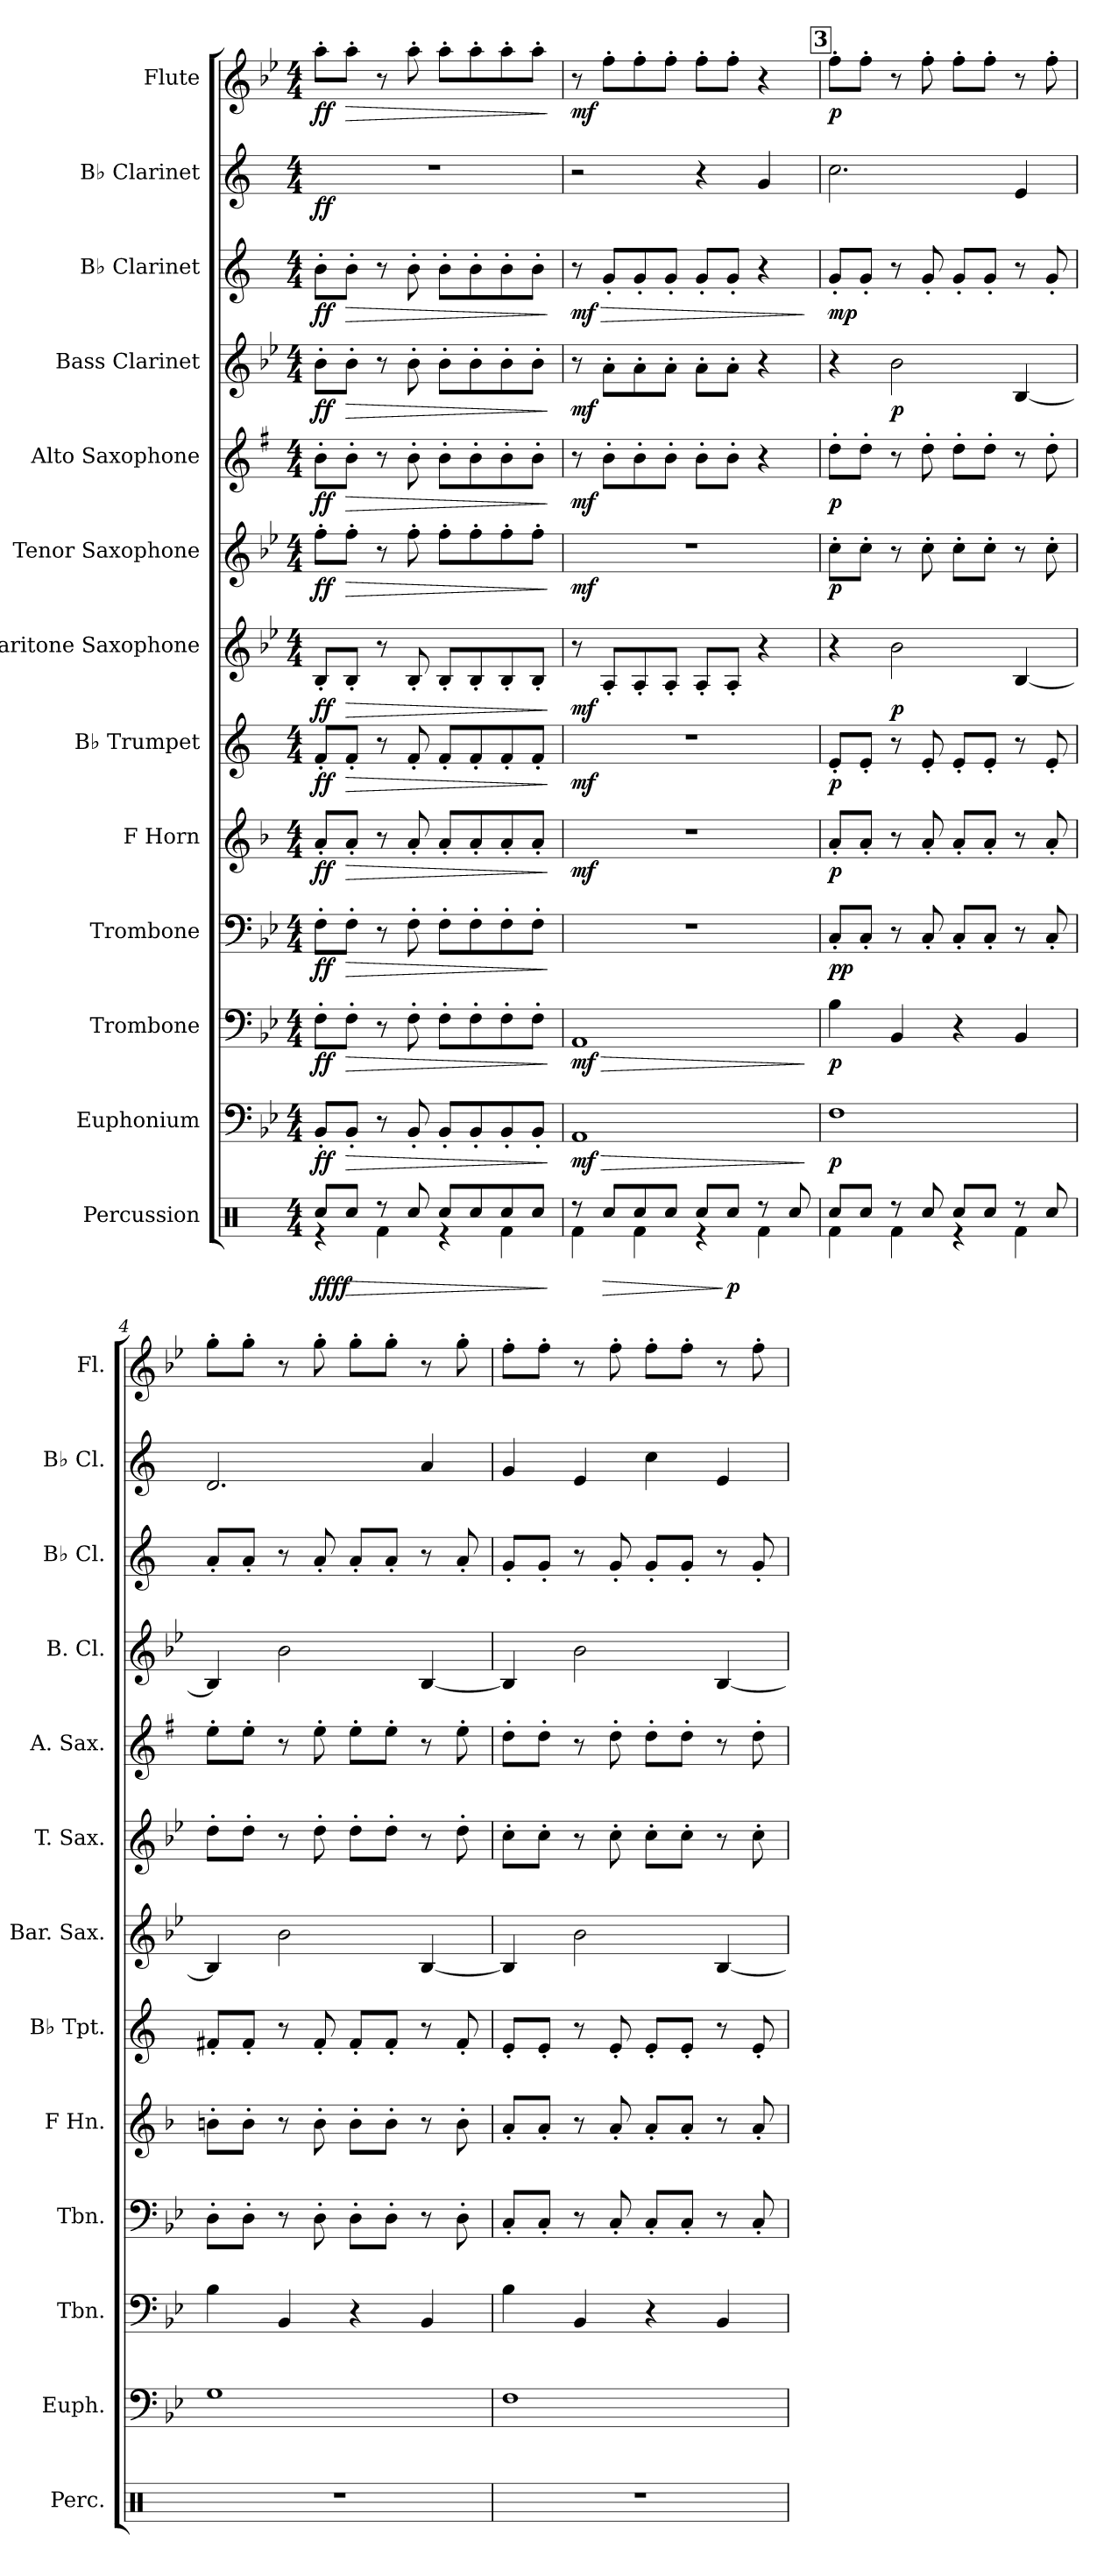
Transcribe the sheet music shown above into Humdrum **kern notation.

**kern	**dynam	**kern	**dynam	**kern	**dynam	**kern	**dynam	**kern	**dynam	**kern	**dynam	**kern	**dynam	**kern	**dynam	**kern	**dynam	**kern	**dynam	**kern	**dynam	**kern	**dynam	**kern	**dynam
*part13	*part13	*part12	*part12	*part11	*part11	*part10	*part10	*part9	*part9	*part8	*part8	*part7	*part7	*part6	*part6	*part5	*part5	*part4	*part4	*part3	*part3	*part2	*part2	*part1	*part1
*staff13	*staff13	*staff12	*staff12	*staff11	*staff11	*staff10	*staff10	*staff9	*staff9	*staff8	*staff8	*staff7	*staff7	*staff6	*staff6	*staff5	*staff5	*staff4	*staff4	*staff3	*staff3	*staff2	*staff2	*staff1	*staff1
*I"Percussion	*	*I"Euphonium	*	*I"Trombone	*	*I"Trombone	*	*I"F Horn	*	*I"B♭ Trumpet	*	*I"Baritone Saxophone	*	*I"Tenor Saxophone	*	*I"Alto Saxophone	*	*I"Bass Clarinet	*	*I"B♭ Clarinet	*	*I"B♭ Clarinet	*	*I"Flute	*
*I'Perc.	*	*I'Euph.	*	*I'Tbn.	*	*I'Tbn.	*	*I'F Hn.	*	*I'B♭ Tpt.	*	*I'Bar. Sax.	*	*I'T. Sax.	*	*I'A. Sax.	*	*I'B. Cl.	*	*I'B♭ Cl.	*	*I'B♭ Cl.	*	*I'Fl.	*
*clefX	*	*clefF4	*	*clefF4	*	*clefF4	*	*clefG2	*	*clefG2	*	*clefG2	*	*clefG2	*	*clefG2	*	*clefG2	*	*clefG2	*	*clefG2	*	*clefG2	*
*	*	*	*	*	*	*	*	*ITrd4c7	*	*ITrd1c2	*	*ITrd12c21	*	*ITrd8c14	*	*ITrd5c9	*	*ITrd8c14	*	*ITrd1c2	*	*ITrd1c2	*	*	*
*k[]	*	*k[b-e-]	*	*k[b-e-]	*	*k[b-e-]	*	*k[b-e-]	*	*k[b-e-]	*	*k[b-e-]	*	*k[b-e-]	*	*k[b-e-]	*	*k[b-e-]	*	*k[b-e-]	*	*k[b-e-]	*	*k[b-e-]	*
*M4/4	*	*M4/4	*	*M4/4	*	*M4/4	*	*M4/4	*	*M4/4	*	*M4/4	*	*M4/4	*	*M4/4	*	*M4/4	*	*M4/4	*	*M4/4	*	*M4/4	*
*MM140	*	*MM140	*	*MM140	*	*MM140	*	*MM140	*	*MM140	*	*MM140	*	*MM140	*	*MM140	*	*MM140	*	*MM140	*	*MM140	*	*MM140	*
=1	=1	=1	=1	=1	=1	=1	=1	=1	=1	=1	=1	=1	=1	=1	=1	=1	=1	=1	=1	=1	=1	=1	=1	=1	=1
*^	*	*	*	*	*	*	*	*	*	*	*	*	*	*	*	*	*	*	*	*	*	*	*	*	*
!	!	!LO:DY:b	!	!	!	!	!	!	!	!	!	!	!	!	!	!	!	!	!	!	!	!	!	!	!	!
!	!	!LO:DY:n=1:b	!	!LO:DY:b	!	!LO:DY:b	!	!LO:DY:b	!	!LO:DY:b	!	!LO:DY:b	!	!LO:DY:b	!	!LO:DY:b	!	!LO:DY:b	!	!LO:DY:b	!	!LO:DY:b	!	!LO:DY:b	!	!LO:DY:b
8Rcc/L	4r	ff ff	8BB-'/L	ff	8F'\L	ff	8F'\L	ff	8d'/L	ff	8e-'/L	ff	8BB-'/L	ff	8f'\L	ff	8d'\L	ff	8B-'\L	ff	8a'\L	ff	1r	ff	8aa'\L	ff
!	!	!LO:HP:b	!	!LO:HP:b	!	!LO:HP:b	!	!LO:HP:b	!	!LO:HP:b	!	!LO:HP:b	!	!LO:HP:b	!	!LO:HP:b	!	!LO:HP:b	!	!LO:HP:b	!	!LO:HP:b	!	!	!	!LO:HP:b
8Rcc/J	.	>	8BB-'/J	>	8F'\J	>	8F'\J	>	8d'/J	>	8e-'/J	>	8BB-'/J	>	8f'\J	>	8d'\J	>	8B-'\J	>	8a'\J	>	.	.	8aa'\J	>
8r	4Rf\	.	8r	.	8r	.	8r	.	8r	.	8r	.	8r	.	8r	.	8r	.	8r	.	8r	.	.	.	8r	.
8Rcc/	.	.	8BB-'/	.	8F'\	.	8F'\	.	8d'/	.	8e-'/	.	8BB-'/	.	8f'\	.	8d'\	.	8B-'\	.	8a'\	.	.	.	8aa'\	.
8Rcc/L	4r	.	8BB-'/L	.	8F'\L	.	8F'\L	.	8d'/L	.	8e-'/L	.	8BB-'/L	.	8f'\L	.	8d'\L	.	8B-'\L	.	8a'\L	.	.	.	8aa'\L	.
8Rcc/	.	.	8BB-'/	.	8F'\	.	8F'\	.	8d'/	.	8e-'/	.	8BB-'/	.	8f'\	.	8d'\	.	8B-'\	.	8a'\	.	.	.	8aa'\	.
8Rcc/	4Rf\	.	8BB-'/	.	8F'\	.	8F'\	.	8d'/	.	8e-'/	.	8BB-'/	.	8f'\	.	8d'\	.	8B-'\	.	8a'\	.	.	.	8aa'\	.
8Rcc/J	.	.	8BB-'/J	.	8F'\J	.	8F'\J	.	8d'/J	.	8e-'/J	.	8BB-'/J	.	8f'\J	.	8d'\J	.	8B-'\J	.	8a'\J	.	.	.	8aa'\J	.
*v	*v	*	*	*	*	*	*	*	*	*	*	*	*	*	*	*	*	*	*	*	*	*	*	*	*	*
.	]	.	]	.	]	.	]	.	]	.	]	.	]	.	]	.	]	.	]	.	]	.	.	.	]
=2	=2	=2	=2	=2	=2	=2	=2	=2	=2	=2	=2	=2	=2	=2	=2	=2	=2	=2	=2	=2	=2	=2	=2	=2	=2
*^	*	*	*	*	*	*	*	*	*	*	*	*	*	*	*	*	*	*	*	*	*	*	*	*	*
!	!	!LO:DY:b	!	!LO:HP:b	!	!LO:HP:b	!	!	!	!	!	!	!	!	!	!	!	!	!	!	!	!LO:HP:b	!	!	!	!
!	!	!LO:DY:n=1:b	!	!LO:DY:n=1:b	!	!LO:DY:n=1:b	!	!	!	!LO:DY:b	!	!LO:DY:b	!	!LO:DY:b	!	!LO:DY:b	!	!LO:DY:b	!	!LO:DY:b	!	!LO:DY:n=1:b	!	!	!	!LO:DY:b
8r	4Rf\	mf mf	1AA	> mf	1AA	> mf	1r	.	1r	mf	1r	mf	8r	mf	1r	mf	8r	mf	8r	mf	8r	> mf	2r	.	8r	mf
!	!	!LO:HP:b	!	!	!	!	!	!	!	!	!	!	!	!	!	!	!	!	!	!	!	!	!	!	!	!
8Rcc/L	.	>	.	.	.	.	.	.	.	.	.	.	8AA'/L	.	.	.	8d'\L	.	8A'\L	.	8f'/L	.	.	.	8ff'\L	.
8Rcc/	4Rf\	.	.	.	.	.	.	.	.	.	.	.	8AA'/	.	.	.	8d'\	.	8A'\	.	8f'/	.	.	.	8ff'\	.
8Rcc/J	.	.	.	.	.	.	.	.	.	.	.	.	8AA'/J	.	.	.	8d'\J	.	8A'\J	.	8f'/J	.	.	.	8ff'\J	.
8Rcc/L	4r	.	.	.	.	.	.	.	.	.	.	.	8AA'/L	.	.	.	8d'\L	.	8A'\L	.	8f'/L	.	4r	.	8ff'\L	.
!	!	!LO:DY:n=2:b	!	!	!	!	!	!	!	!	!	!	!	!	!	!	!	!	!	!	!	!	!	!	!	!
8Rcc/J	.	] p	.	.	.	.	.	.	.	.	.	.	8AA'/J	.	.	.	8d'\J	.	8A'\J	.	8f'/J	.	.	.	8ff'\J	.
8r	4Rf\	.	.	.	.	.	.	.	.	.	.	.	4r	.	.	.	4r	.	4r	.	4r	.	4f/	.	4r	.
8Rcc/	.	.	.	.	.	.	.	.	.	.	.	.	.	.	.	.	.	.	.	.	.	.	.	.	.	.
*v	*v	*	*	*	*	*	*	*	*	*	*	*	*	*	*	*	*	*	*	*	*	*	*	*	*	*
.	.	.	]	.	]	.	.	.	.	.	.	.	.	.	.	.	.	.	.	.	]	.	.	.	.
!!LO:REH:place=s1:a:B:fs=14:t=3
=3	=3	=3	=3	=3	=3	=3	=3	=3	=3	=3	=3	=3	=3	=3	=3	=3	=3	=3	=3	=3	=3	=3	=3	=3	=3
*^	*	*	*	*	*	*	*	*	*	*	*	*	*	*	*	*	*	*	*	*	*	*	*	*	*
!	!	!	!	!LO:DY:b	!	!LO:DY:b	!	!LO:DY:b	!	!	!	!	!	!	!	!	!	!	!	!	!	!	!	!	!	!
!	!	!	!	!	!	!	!	!LO:DY:n=1:b	!	!LO:DY:b	!	!LO:DY:b	!	!	!	!LO:DY:b	!	!LO:DY:b	!	!	!	!LO:DY:b	!	!	!	!LO:DY:b
8Rcc/L	4Rf\	.	1F	p	4B-\	p	8C'/L	p p	8d'/L	p	8d'/L	p	4r	.	8c'\L	p	8f'\L	p	4r	.	8f'/L	mp	2.b-\	.	8ff'\L	p
8Rcc/J	.	.	.	.	.	.	8C'/J	.	8d'/J	.	8d'/J	.	.	.	8c'\J	.	8f'\J	.	.	.	8f'/J	.	.	.	8ff'\J	.
!	!	!	!	!	!	!	!	!	!	!	!	!	!	!LO:DY:b	!	!	!	!	!	!LO:DY:b	!	!	!	!	!	!
8r	4Rf\	.	.	.	4BB-/	.	8r	.	8r	.	8r	.	2B-\	p	8r	.	8r	.	2B-\	p	8r	.	.	.	8r	.
8Rcc/	.	.	.	.	.	.	8C'/	.	8d'/	.	8d'/	.	.	.	8c'\	.	8f'\	.	.	.	8f'/	.	.	.	8ff'\	.
8Rcc/L	4r	.	.	.	4r	.	8C'/L	.	8d'/L	.	8d'/L	.	.	.	8c'\L	.	8f'\L	.	.	.	8f'/L	.	.	.	8ff'\L	.
8Rcc/J	.	.	.	.	.	.	8C'/J	.	8d'/J	.	8d'/J	.	.	.	8c'\J	.	8f'\J	.	.	.	8f'/J	.	.	.	8ff'\J	.
8r	4Rf\	.	.	.	4BB-/	.	8r	.	8r	.	8r	.	[4BB-/	.	8r	.	8r	.	[4BB-/	.	8r	.	4d/	.	8r	.
8Rcc/	.	.	.	.	.	.	8C'/	.	8d'/	.	8d'/	.	.	.	8c'\	.	8f'\	.	.	.	8f'/	.	.	.	8ff'\	.
*v	*v	*	*	*	*	*	*	*	*	*	*	*	*	*	*	*	*	*	*	*	*	*	*	*	*	*
!!LO:PB:g=z
=4	=4	=4	=4	=4	=4	=4	=4	=4	=4	=4	=4	=4	=4	=4	=4	=4	=4	=4	=4	=4	=4	=4	=4	=4	=4
1r	.	1G	.	4B-\	.	8D'\L	.	8en'\L	.	8en'/L	.	4BB-/]	.	8d'\L	.	8g'\L	.	4BB-/]	.	8g'/L	.	2.c/	.	8gg'\L	.
.	.	.	.	.	.	8D'\J	.	8e'\J	.	8e'/J	.	.	.	8d'\J	.	8g'\J	.	.	.	8g'/J	.	.	.	8gg'\J	.
.	.	.	.	4BB-/	.	8r	.	8r	.	8r	.	2B-\	.	8r	.	8r	.	2B-\	.	8r	.	.	.	8r	.
.	.	.	.	.	.	8D'\	.	8e'\	.	8e'/	.	.	.	8d'\	.	8g'\	.	.	.	8g'/	.	.	.	8gg'\	.
.	.	.	.	4r	.	8D'\L	.	8e'\L	.	8e'/L	.	.	.	8d'\L	.	8g'\L	.	.	.	8g'/L	.	.	.	8gg'\L	.
.	.	.	.	.	.	8D'\J	.	8e'\J	.	8e'/J	.	.	.	8d'\J	.	8g'\J	.	.	.	8g'/J	.	.	.	8gg'\J	.
.	.	.	.	4BB-/	.	8r	.	8r	.	8r	.	[4BB-/	.	8r	.	8r	.	[4BB-/	.	8r	.	4g/	.	8r	.
.	.	.	.	.	.	8D'\	.	8e'\	.	8e'/	.	.	.	8d'\	.	8g'\	.	.	.	8g'/	.	.	.	8gg'\	.
=5	=5	=5	=5	=5	=5	=5	=5	=5	=5	=5	=5	=5	=5	=5	=5	=5	=5	=5	=5	=5	=5	=5	=5	=5	=5
1r	.	1F	.	4B-\	.	8C'/L	.	8d'/L	.	8d'/L	.	4BB-/]	.	8c'\L	.	8f'\L	.	4BB-/]	.	8f'/L	.	4f/	.	8ff'\L	.
.	.	.	.	.	.	8C'/J	.	8d'/J	.	8d'/J	.	.	.	8c'\J	.	8f'\J	.	.	.	8f'/J	.	.	.	8ff'\J	.
.	.	.	.	4BB-/	.	8r	.	8r	.	8r	.	2B-\	.	8r	.	8r	.	2B-\	.	8r	.	4d/	.	8r	.
.	.	.	.	.	.	8C'/	.	8d'/	.	8d'/	.	.	.	8c'\	.	8f'\	.	.	.	8f'/	.	.	.	8ff'\	.
.	.	.	.	4r	.	8C'/L	.	8d'/L	.	8d'/L	.	.	.	8c'\L	.	8f'\L	.	.	.	8f'/L	.	4b-\	.	8ff'\L	.
.	.	.	.	.	.	8C'/J	.	8d'/J	.	8d'/J	.	.	.	8c'\J	.	8f'\J	.	.	.	8f'/J	.	.	.	8ff'\J	.
.	.	.	.	4BB-/	.	8r	.	8r	.	8r	.	[4BB-/	.	8r	.	8r	.	[4BB-/	.	8r	.	4d/	.	8r	.
.	.	.	.	.	.	8C'/	.	8d'/	.	8d'/	.	.	.	8c'\	.	8f'\	.	.	.	8f'/	.	.	.	8ff'\	.
=	=	=	=	=	=	=	=	=	=	=	=	=	=	=	=	=	=	=	=	=	=	=	=	=	=
*-	*-	*-	*-	*-	*-	*-	*-	*-	*-	*-	*-	*-	*-	*-	*-	*-	*-	*-	*-	*-	*-	*-	*-	*-	*-
